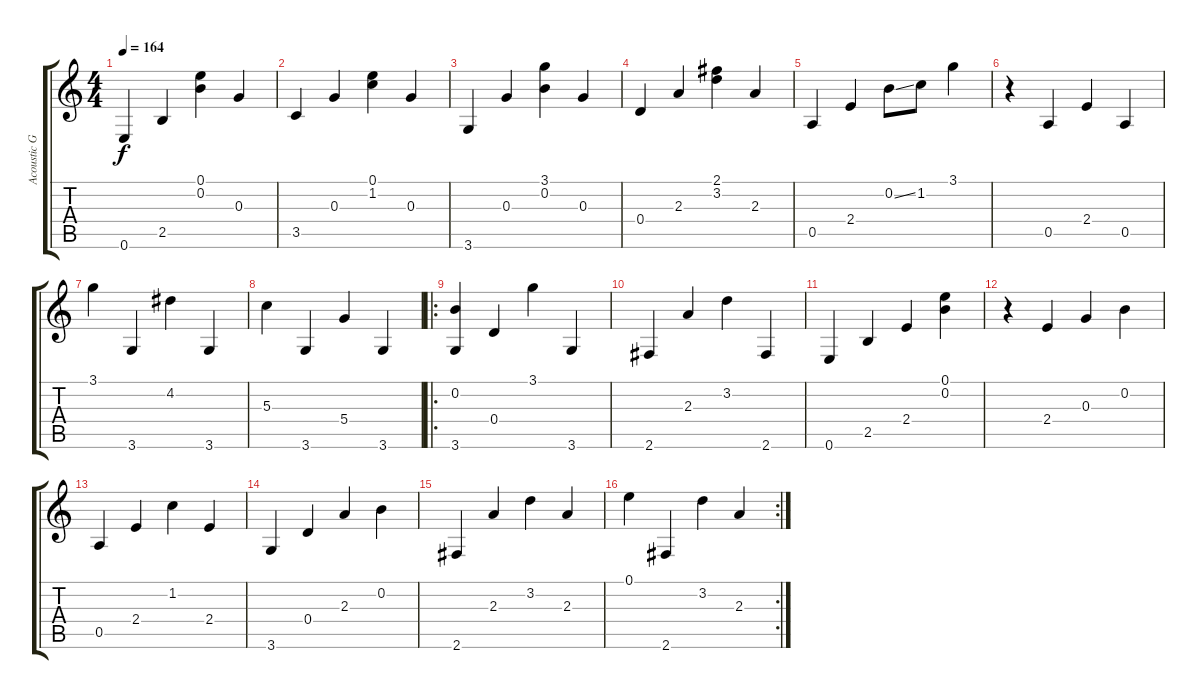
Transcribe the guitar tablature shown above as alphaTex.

\track ("Acoustic Guitar" "Acoustic G") {instrument acousticguitarsteel}
\staff {score tabs}
\tuning (E4 B3 G3 D3 A2 E2) {hide}
\ts (4 4)
\tempo 164
\clef g2
\ks c
0.6.4{dy f} 2.5.4 (0.1 0.2).4 0.3.4 |
3.5.4 0.3.4 (0.1 1.2).4 0.3.4 |
3.6.4 0.3.4 (3.1 0.2).4 0.3.4 |
0.4.4 2.3.4 (2.1 3.2).4 2.3.4 |
0.5.4 2.4.4 0.2{ss}.8 1.2.8 3.1.4 |
r.4 0.5.4 2.4.4 0.5.4 |
3.1.4 3.6.4 4.2.4 3.6.4 |
5.3.4 3.6.4 5.4.4 3.6.4 |
\ro
(0.2 3.6).4 0.4.4 3.1.4 3.6.4 |
2.6.4 2.3.4 3.2.4 2.6.4 |
0.6.4 2.5.4 2.4.4 (0.1 0.2).4 |
r.4 2.4.4 0.3.4 0.2.4 |
0.5.4 2.4.4 1.2.4 2.4.4 |
3.6.4 0.4.4 2.3.4 0.2.4 |
2.6.4 2.3.4 3.2.4 2.3.4 |
\rc 2
0.1.4 2.6.4 3.2.4 2.3.4
